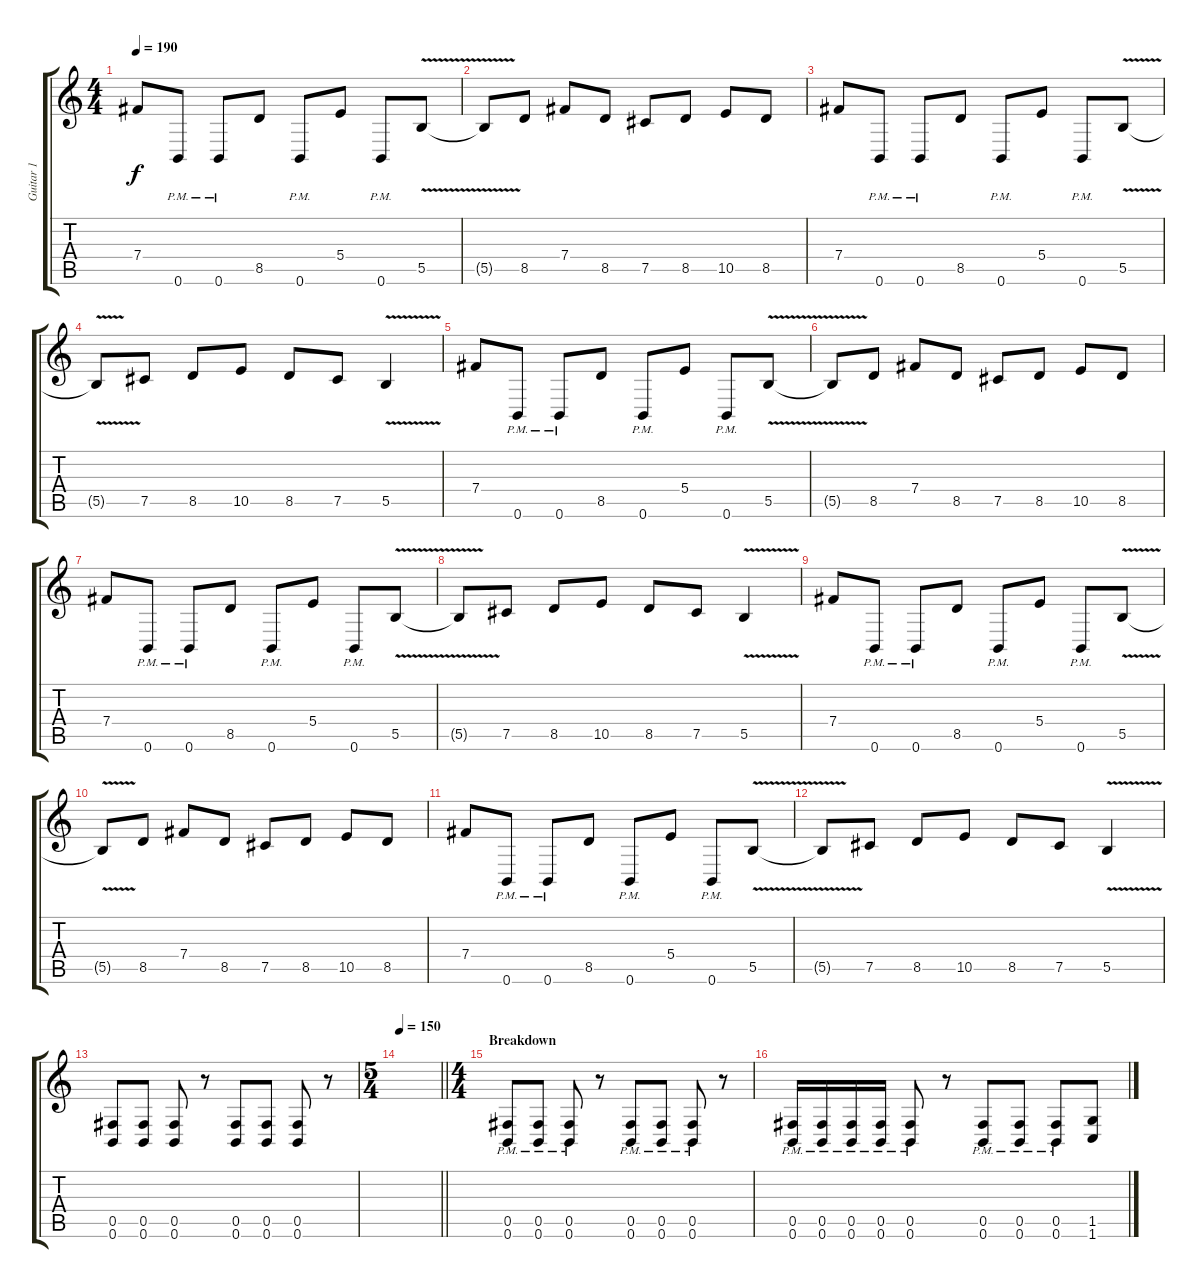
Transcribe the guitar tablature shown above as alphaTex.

\track ("Guitar 1" "Guitar 1") {instrument distortionguitar}
\staff {score tabs}
\tuning (Db4 Ab3 E3 B2 Gb2 B1) {hide}
\ts (4 4)
\tempo 190
\clef g2
\ks c
7.4.8{dy f} 0.6{pm}.8 0.6{pm}.8 8.5.8 0.6{pm}.8 5.4.8 0.6{pm}.8 5.5{v}.8 |
5.5{t}.8 8.5.8 7.4.8 8.5.8 7.5.8 8.5.8 10.5.8 8.5.8 |
7.4.8 0.6{pm}.8 0.6{pm}.8 8.5.8 0.6{pm}.8 5.4.8 0.6{pm}.8 5.5{v}.8 |
5.5{t}.8 7.5.8 8.5.8 10.5.8 8.5.8 7.5.8 5.5{v}.4 |
7.4.8 0.6{pm}.8 0.6{pm}.8 8.5.8 0.6{pm}.8 5.4.8 0.6{pm}.8 5.5{v}.8 |
5.5{t}.8 8.5.8 7.4.8 8.5.8 7.5.8 8.5.8 10.5.8 8.5.8 |
7.4.8 0.6{pm}.8 0.6{pm}.8 8.5.8 0.6{pm}.8 5.4.8 0.6{pm}.8 5.5{v}.8 |
5.5{t}.8 7.5.8 8.5.8 10.5.8 8.5.8 7.5.8 5.5{v}.4 |
7.4.8 0.6{pm}.8 0.6{pm}.8 8.5.8 0.6{pm}.8 5.4.8 0.6{pm}.8 5.5{v}.8 |
5.5{t}.8 8.5.8 7.4.8 8.5.8 7.5.8 8.5.8 10.5.8 8.5.8 |
7.4.8 0.6{pm}.8 0.6{pm}.8 8.5.8 0.6{pm}.8 5.4.8 0.6{pm}.8 5.5{v}.8 |
5.5{t}.8 7.5.8 8.5.8 10.5.8 8.5.8 7.5.8 5.5{v}.4 |
(0.5 0.6).8 (0.5 0.6).8 (0.5 0.6).8 r.8 (0.5 0.6).8 (0.5 0.6).8 (0.5 0.6).8 r.8 |
\ts (5 4)
\tempo 150
\barLineRight lightlight
|
\ts (4 4)
\section ("" "Breakdown")
(0.5{pm} 0.6{pm}).8 (0.5{pm} 0.6{pm}).8 (0.5{pm} 0.6{pm}).8 r.8 (0.5{pm} 0.6{pm}).8 (0.5{pm} 0.6{pm}).8 (0.5{pm} 0.6{pm}).8 r.8 |
(0.5{pm} 0.6{pm}).16 (0.5{pm} 0.6{pm}).16 (0.5{pm} 0.6{pm}).16 (0.5{pm} 0.6{pm}).16 (0.5{pm} 0.6{pm}).8 r.8 (0.5{pm} 0.6{pm}).8 (0.5{pm} 0.6{pm}).8 (0.5{pm} 0.6{pm}).8 (1.5 1.6).8
